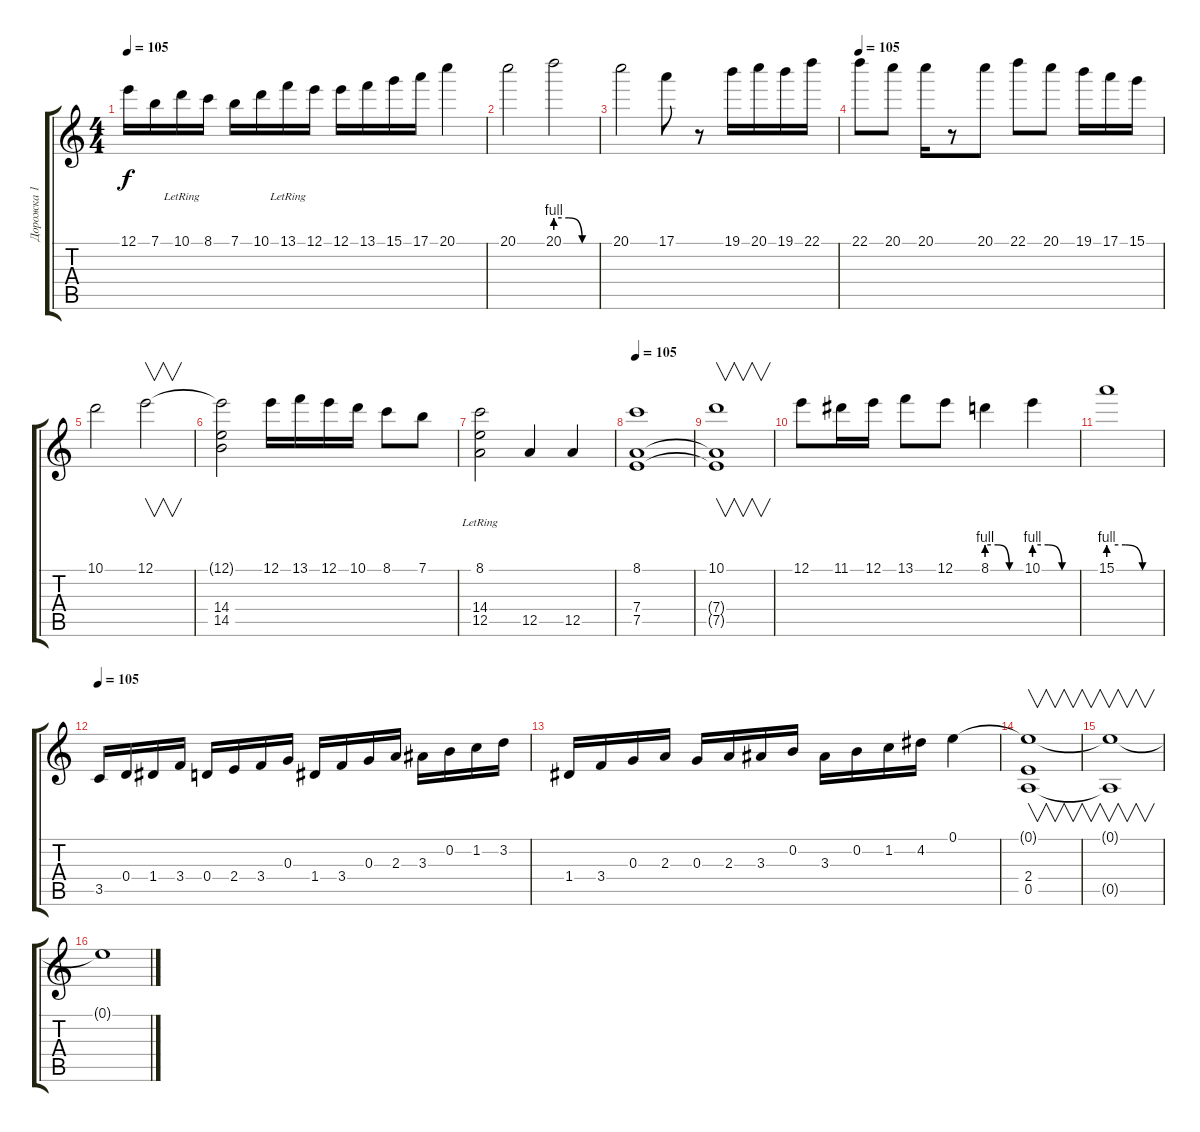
\track ("Дорожка 1" "Дорожка 1") {instrument distortionguitar}
\staff {score tabs}
\tuning (E4 B3 G3 D3 A2 E2) {hide}
\ts (4 4)
\tempo 105
\clef g2
\ks c
12.1.16{dy f} 7.1.16 10.1{lr}.16 8.1.16 7.1.16 10.1.16 13.1{lr}.16 12.1.16 12.1.16 13.1.16 15.1.16 17.1.16 20.1.4 |
20.1.2 20.1{be (custom 0 4 20 4 40 0 60 0)}.2 |
20.1.2 17.1.8 r.8 19.1.16 20.1.16 19.1.16 22.1.16 |
\tempo 105
22.1.8 20.1.8 20.1.16 r.8 20.1.8 22.1.8 20.1.8 19.1.16 17.1.16 15.1.16 |
10.1.2 12.1.2{v} |
(12.1{t} 14.4 14.5).2 12.1.16 13.1.16 12.1.16 10.1.16 8.1.8 7.1.8 |
(8.1{lr} 14.4 12.5).2 12.5.4 12.5.4 |
\tempo 105
(8.1 7.4 7.5).1 |
(10.1 7.4{t} 7.5{t}).1{v} |
12.1.8 11.1.16 12.1.16 13.1.8 12.1.8 8.1{be (custom 0 4 20 4 40 0 60 0)}.4 10.1{be (custom 0 4 20 4 40 0 60 0)}.4 |
15.1{be (custom 0 4 20 4 40 0 60 0)}.1 |
\tempo 105
3.5.16 0.4.16 1.4.16 3.4.16 0.4.16 2.4.16 3.4.16 0.3.16 1.4.16 3.4.16 0.3.16 2.3.16 3.3.16 0.2.16 1.2.16 3.2.16 |
1.4.16 3.4.16 0.3.16 2.3.16 0.3.16 2.3.16 3.3.16 0.2.16 3.3.16 0.2.16 1.2.16 4.2.16 0.1.4 |
(0.1{t} 2.4 0.5).1{v balance 14} |
(0.1{t} 0.5{t}).1{v} |
0.1{t}.1{balance 2}
